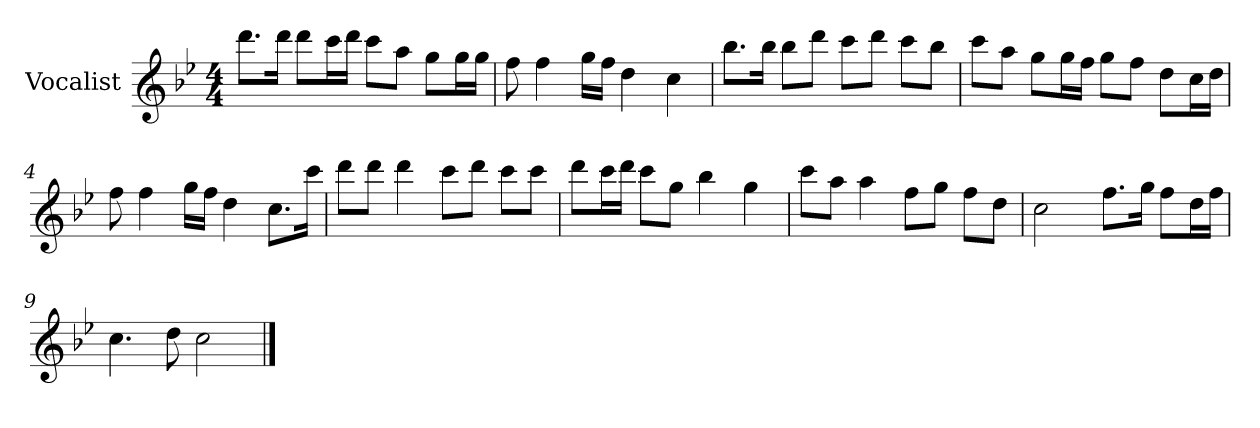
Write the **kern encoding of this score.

**kern
*part1
*staff1
*I"Vocalist
*k[b-e-]
*B-:
*M4/4
=
8.dddL
16dddJk
8dddL
16cccL
16dddJJ
8cccL
8aaJ
8ggL
16ggL
16ggJJ
=1
8ff
4ff
16ggLL
16ffJJ
4dd
4cc
=2
8.bb-L
16bb-Jk
8bb-L
8dddJ
8cccL
8dddJ
8cccL
8bb-J
=3
8cccL
8aaJ
8ggL
16ggL
16ffJJ
8ggL
8ffJ
8ddL
16ccL
16ddJJ
=4
8ff
4ff
16ggLL
16ffJJ
4dd
8.ccL
16cccJk
=5
8dddL
8dddJ
4ddd
8cccL
8dddJ
8cccL
8cccJ
=6
8dddL
16cccL
16dddJJ
8cccL
8ggJ
4bb-
4gg
=7
8cccL
8aaJ
4aa
8ffL
8ggJ
8ffL
8ddJ
=8
2cc
8.ffL
16ggJk
8ffL
16ddL
16ffJJ
=9
4.cc
8dd
2cc
==
*-
